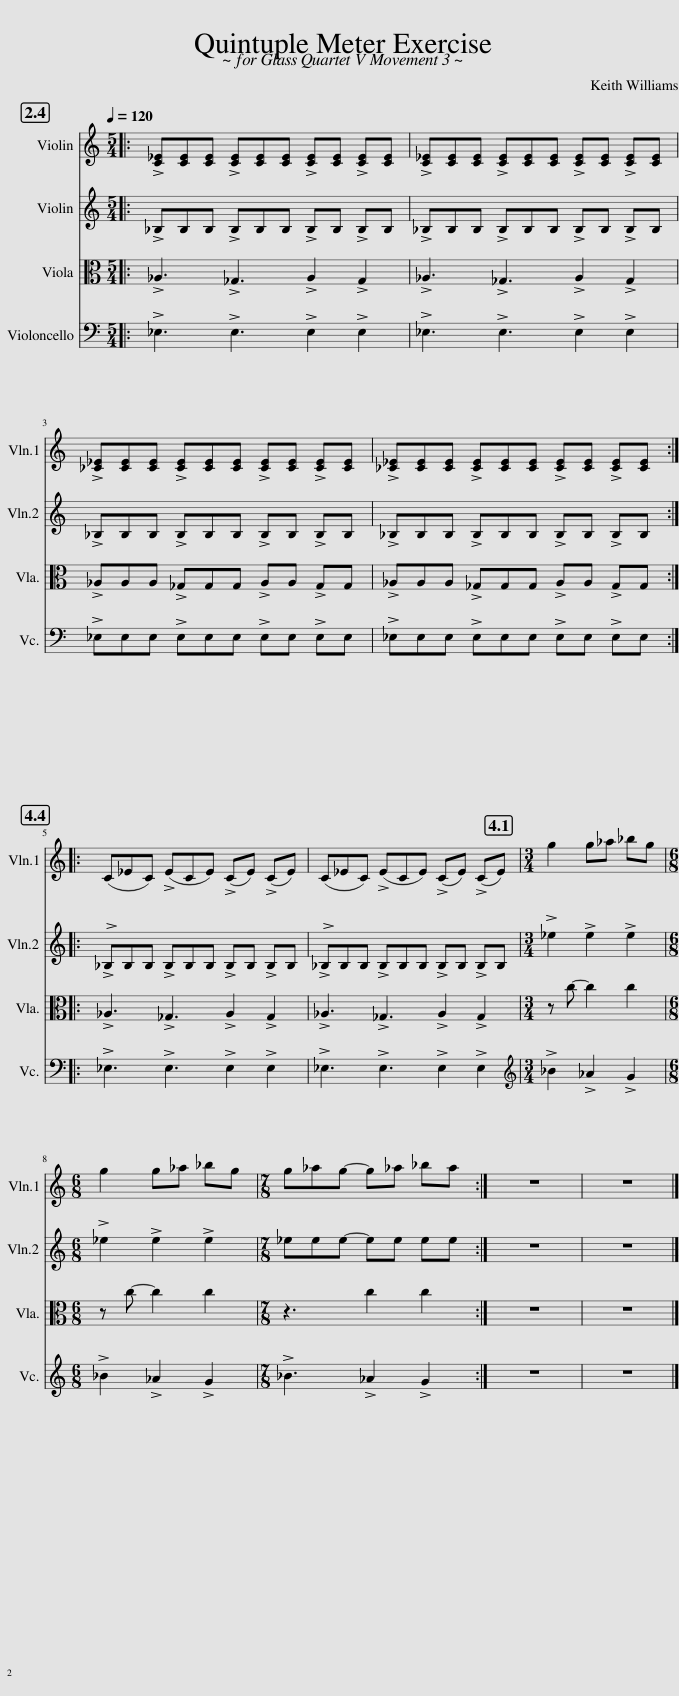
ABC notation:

X:1
%%score 1 2 3 4
L:1/8
Q:1/4=120
M:5/4
I:linebreak $
K:C
V:1 treble
V:2 treble
V:3 alto
V:4 bass
V:1
|: !>![C_E][CE][CE] !>![CE][CE][CE] !>![CE][CE] !>![CE][CE] | !>![C_E][CE][CE] !>![CE][CE][CE] !>![CE][CE] !>![CE][CE] |$ !>![_C_E][CE][CE] !>![CE][CE][CE] !>![CE][CE] !>![CE][CE] | !>![_C_E][CE][CE] !>![CE][CE][CE] !>![CE][CE] !>![CE][CE] ::$ (!>!C_EC) (!>!ECE) (!>!CE) (!>!CE) | %5
 (!>!C_EC) (!>!ECE) (!>!CE) (!>!CE) |[M:3/4] g2 g_a _bg |$[M:6/8] g2 g_a _bg |[M:7/8] g_ag- g_a _ba :| z7 | %10
 z7 |] %11
V:2
|: !>!_B,B,B, !>!B,B,B, !>!B,B, !>!B,B, | !>!_B,B,B, !>!B,B,B, !>!B,B, !>!B,B, |$ !>!_B,B,B, !>!B,B,B, !>!B,B, !>!B,B, | !>!_B,B,B, !>!B,B,B, !>!B,B, !>!B,B, ::$ !>!_B,B,B, !>!B,B,B, !>!B,B, !>!B,B, | %5
 !>!_B,B,B, !>!B,B,B, !>!B,B, !>!B,B, |[M:3/4] !>!_e2 !>!e2 !>!e2 |$[M:6/8] !>!_e2 !>!e2 !>!e2 |[M:7/8] _eee- ee ee :| z7 | %10
 z7 |] %11
V:3
|: !>!_A,3 !>!_G,3 !>!A,2 !>!G,2 | !>!_A,3 !>!_G,3 !>!A,2 !>!G,2 |$ !>!_A,A,A, !>!_G,G,G, !>!A,A, !>!G,G, | !>!_A,A,A, !>!_G,G,G, !>!A,A, !>!G,G, ::$ !>!_A,3 !>!_G,3 !>!A,2 !>!G,2 | %5
 !>!_A,3 !>!_G,3 !>!A,2 !>!G,2 |[M:3/4] z c- c2 c2 |$[M:6/8] z c- c2 c2 |[M:7/8] z3 c2 c2 :| z7 | %10
 z7 |] %11
V:4
|: !>!_E,3 !>!E,3 !>!E,2 !>!E,2 | !>!_E,3 !>!E,3 !>!E,2 !>!E,2 |$ !>!_E,E,E, !>!E,E,E, !>!E,E, !>!E,E, | !>!_E,E,E, !>!E,E,E, !>!E,E, !>!E,E, ::$ !>!_E,3 !>!E,3 !>!E,2 !>!E,2 | %5
 !>!_E,3 !>!E,3 !>!E,2 !>!E,2 |[M:3/4][K:treble] !>!_B2 !>!_A2 !>!G2 |$[M:6/8] !>!_B2 !>!_A2 !>!G2 |[M:7/8] !>!_B3 !>!_A2 !>!G2 :| z7 | %10
 z7 |] %11
